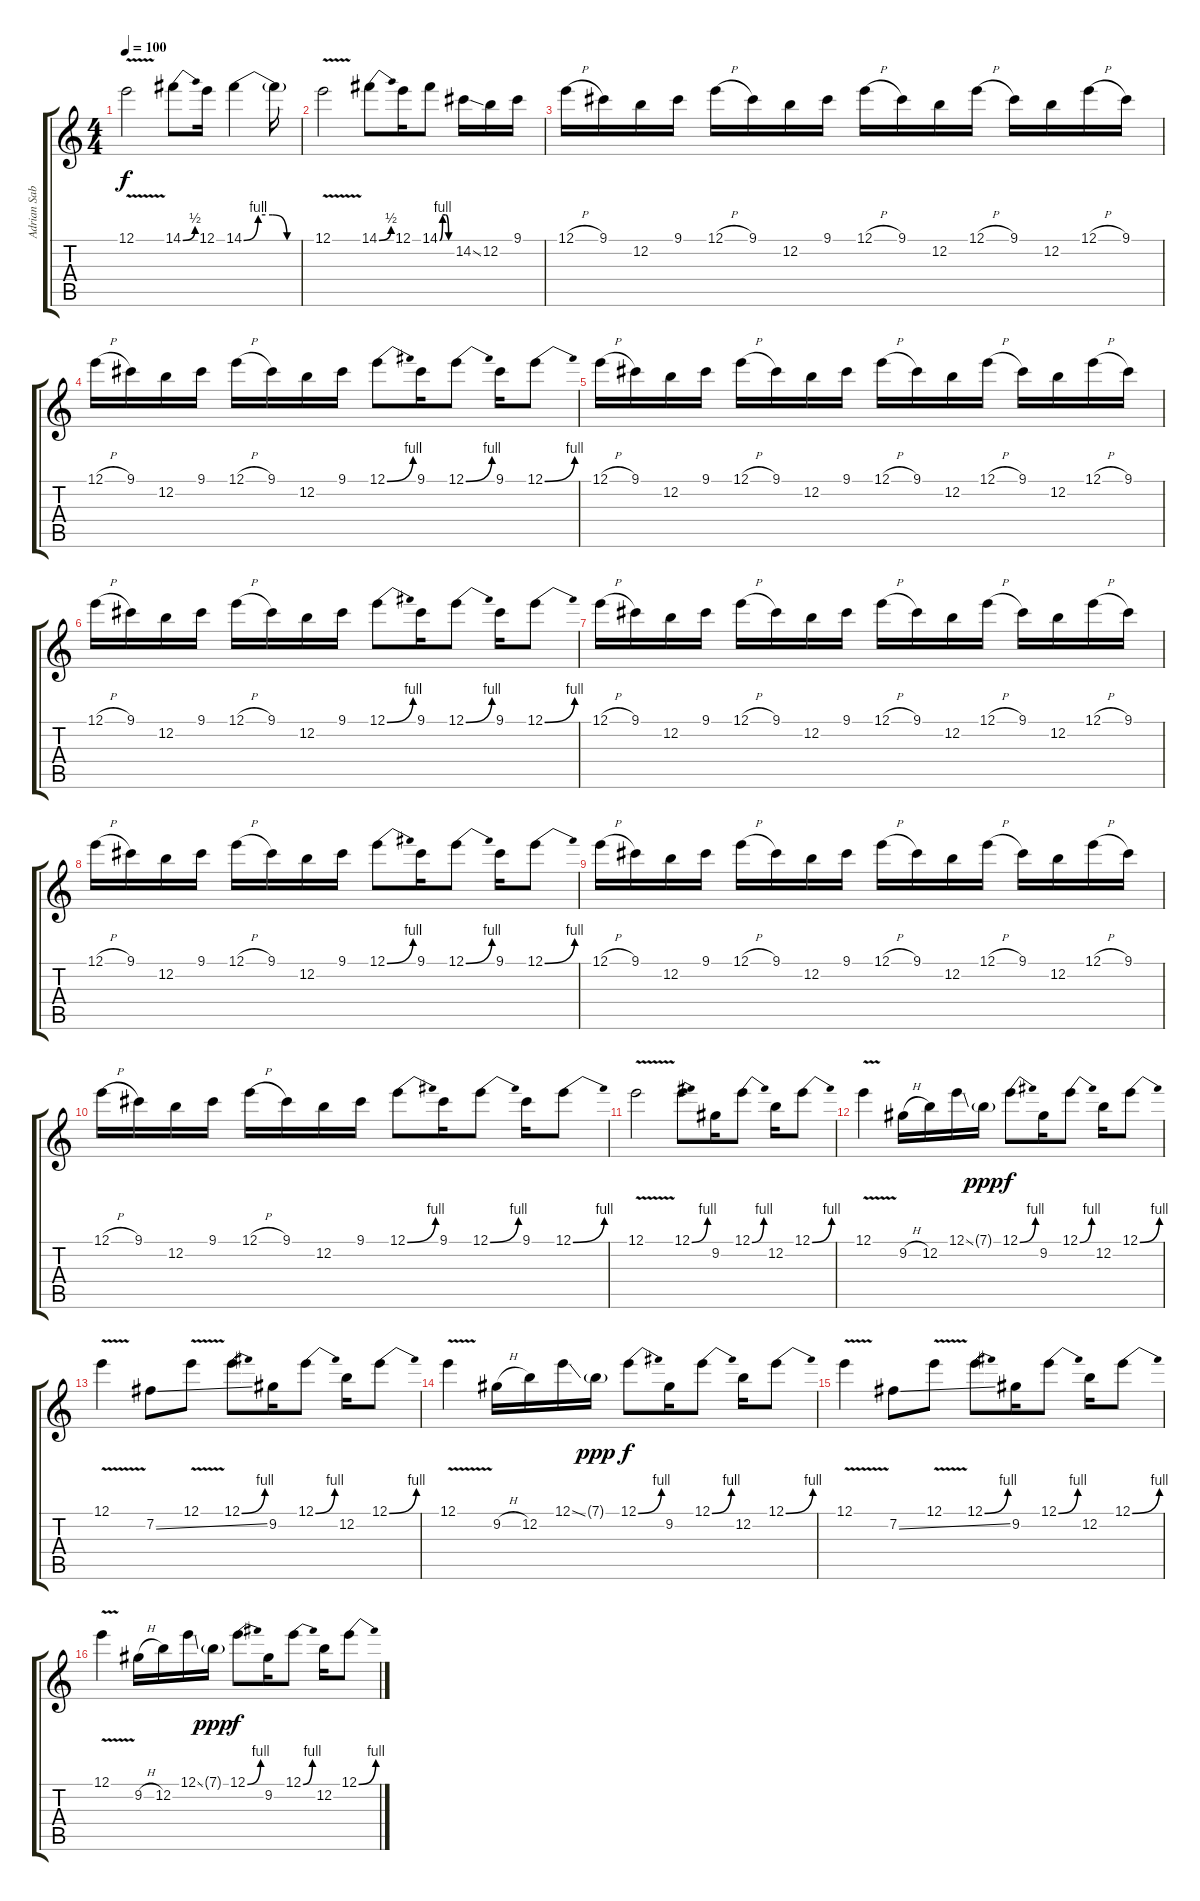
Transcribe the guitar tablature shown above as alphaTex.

\track ("Adrian Sabbath" "Adrian Sab") {instrument distortionguitar}
\staff {score tabs}
\tuning (E4 B3 G3 D3 A2 E2) {hide}
\ts (4 4)
\tempo 100
\clef g2
\ks c
12.1{v}.2{dy f} 14.1{be (bend 0 0 60 2)}.8 12.1.16 14.1{be (custom 0 0 15 4 30 4 45 0 60 0)}.4 14.1{t}.16 |
12.1{v}.2 14.1{be (bend 0 0 60 2)}.8{volume 16} 12.1.16 14.1{be (custom 0 0 15 4 30 4 45 0 60 0)}.8 14.2{ss}.16 12.2.16 9.1.16 |
12.1{h}.16{volume 16} 9.1.16 12.2.16 9.1.16 12.1{h}.16 9.1.16 12.2.16 9.1.16 12.1{h}.16 9.1.16 12.2.16 12.1{h}.16 9.1.16 12.2.16 12.1{h}.16 9.1.16 |
12.1{h}.16 9.1.16 12.2.16 9.1.16 12.1{h}.16 9.1.16 12.2.16 9.1.16 12.1{be (bend 0 0 60 4)}.8 9.1.16 12.1{be (bend 0 0 60 4)}.8 9.1.16 12.1{be (bend 0 0 60 4)}.8 |
12.1{h}.16 9.1.16 12.2.16 9.1.16 12.1{h}.16 9.1.16 12.2.16 9.1.16 12.1{h}.16 9.1.16 12.2.16 12.1{h}.16 9.1.16 12.2.16 12.1{h}.16 9.1.16 |
12.1{h}.16 9.1.16 12.2.16 9.1.16 12.1{h}.16 9.1.16 12.2.16 9.1.16 12.1{be (bend 0 0 60 4)}.8 9.1.16 12.1{be (bend 0 0 60 4)}.8 9.1.16 12.1{be (bend 0 0 60 4)}.8 |
12.1{h}.16{volume 14} 9.1.16 12.2.16 9.1.16 12.1{h}.16 9.1.16 12.2.16 9.1.16 12.1{h}.16 9.1.16 12.2.16 12.1{h}.16 9.1.16 12.2.16 12.1{h}.16 9.1.16 |
12.1{h}.16{volume 14} 9.1.16 12.2.16 9.1.16 12.1{h}.16 9.1.16 12.2.16 9.1.16 12.1{be (bend 0 0 60 4)}.8 9.1.16 12.1{be (bend 0 0 60 4)}.8 9.1.16 12.1{be (bend 0 0 60 4)}.8 |
12.1{h}.16{volume 14} 9.1.16 12.2.16 9.1.16 12.1{h}.16 9.1.16 12.2.16 9.1.16 12.1{h}.16 9.1.16 12.2.16 12.1{h}.16 9.1.16 12.2.16 12.1{h}.16 9.1.16 |
12.1{h}.16{volume 14} 9.1.16 12.2.16 9.1.16 12.1{h}.16 9.1.16 12.2.16 9.1.16 12.1{be (bend 0 0 60 4)}.8 9.1.16 12.1{be (bend 0 0 60 4)}.8 9.1.16 12.1{be (bend 0 0 60 4)}.8 |
12.1{v}.2{volume 12} 12.1{be (bend 0 0 60 4)}.8 9.2.16 12.1{be (bend 0 0 60 4)}.8 12.2.16 12.1{be (bend 0 0 60 4)}.8 |
12.1{v}.4 9.2{h}.16 12.2.16 12.1{ss}.16 7.1{g}.16{dy ppp} 12.1{be (bend 0 0 60 4)}.8{dy f} 9.2.16 12.1{be (bend 0 0 60 4)}.8 12.2.16 12.1{be (bend 0 0 60 4)}.8 |
12.1{v}.4 7.2{ss}.8 12.1{v}.8 12.1{be (bend 0 0 60 4)}.8 9.2.16 12.1{be (bend 0 0 60 4)}.8 12.2.16 12.1{be (bend 0 0 60 4)}.8 |
12.1{v}.4 9.2{h}.16 12.2.16 12.1{ss}.16 7.1{g}.16{dy ppp} 12.1{be (bend 0 0 60 4)}.8{dy f} 9.2.16 12.1{be (bend 0 0 60 4)}.8 12.2.16 12.1{be (bend 0 0 60 4)}.8 |
12.1{v}.4 7.2{ss}.8 12.1{v}.8 12.1{be (bend 0 0 60 4)}.8 9.2.16 12.1{be (bend 0 0 60 4)}.8 12.2.16 12.1{be (bend 0 0 60 4)}.8 |
12.1{v}.4 9.2{h}.16 12.2.16 12.1{ss}.16 7.1{g}.16{dy ppp} 12.1{be (bend 0 0 60 4)}.8{dy f} 9.2.16 12.1{be (bend 0 0 60 4)}.8 12.2.16 12.1{be (bend 0 0 60 4)}.8
